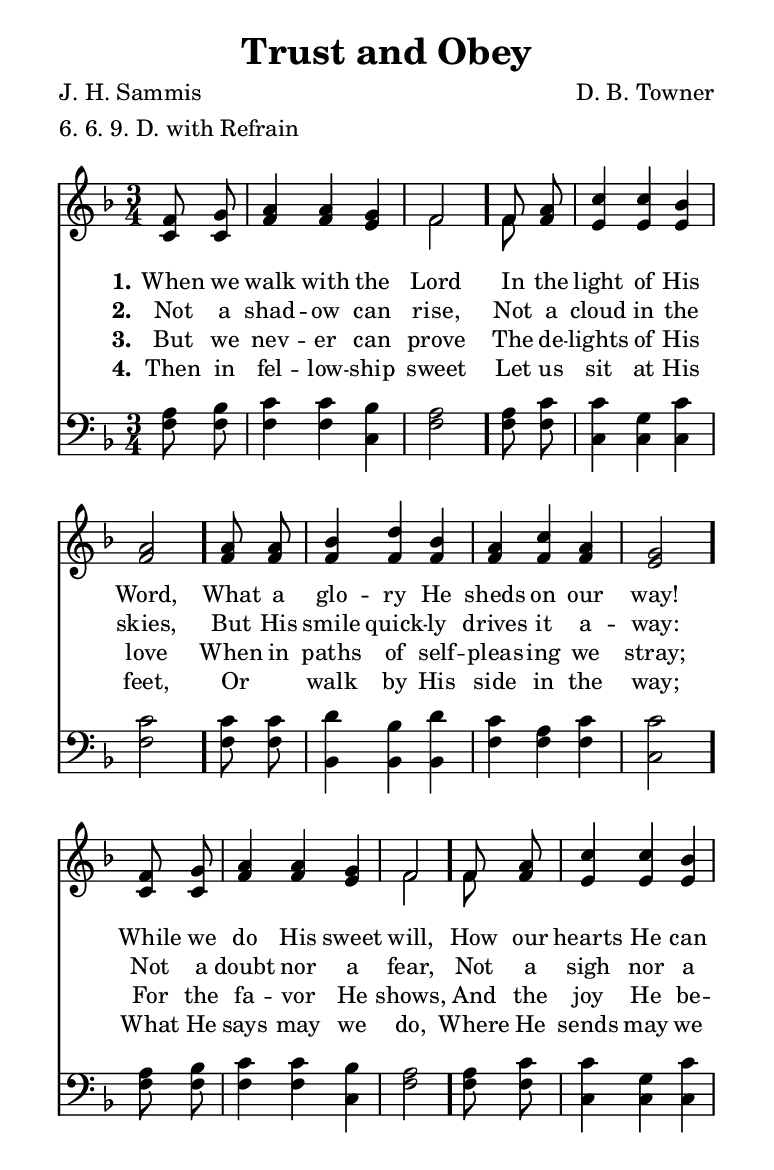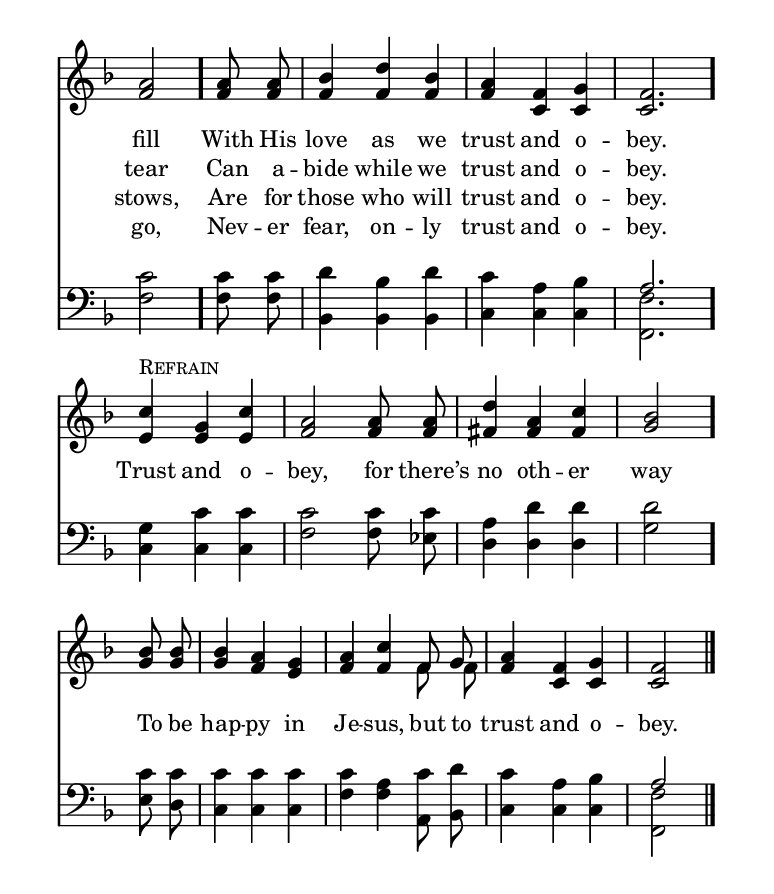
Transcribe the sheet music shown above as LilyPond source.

\include "common/global.ily"
\paper {
  \include "common/paper.ily"
  system-count = #(cond (is-eogsized 5) (#t #f))
}

\header{
  hymnnumber = "201"
  title = "Trust and Obey"
  tunename = ""
  meter = "6. 6. 9. D. with Refrain"
  poet = "J. H. Sammis"
  composer = "D. B. Towner"
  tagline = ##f
}

global = {
  \include "common/overrides.ily"
  \override Staff.TimeSignature.style = #'numbered
  \time 3/4
  \override Score.MetronomeMark.transparent = ##t % hide all fermata changes too
  \tempo 4=90
  \key f \major
  \partial 4
  \autoBeamOff
}

patternA = { c8 c | c4 c c | c2 }

notesSoprano = {
\global
\relative c' {

  \changePitch \patternA { f g | a a g | f }
  \changePitch \patternA { f a | c c bes | a } \eogbreak
  a8 a8 | bes4 d bes | a c a | g2
  \changePitch \patternA { f g | a a g | f } \eogbreak
  \changePitch \patternA { f a | c c bes | a }
  a8 a8 | bes4 d bes | a f g | f2. \eogbreak

  << s^\markup { \small \caps "Refrain" }
  { c'4 g c | a2 } >>
  \changePitch \patternA { a a | d a c | bes } \eogbreak
  bes8 bes | bes4 a g | a c
  \changePitch \patternA { f,8 g | a4 f g | f2 }

  \bar "|."

}
}

notesAlto = {
\global
\relative e' {

  \changePitch \patternA { c c | f f e | f }
  \changePitch \patternA { f f | e e e | f }
  f8 f | f4 f f | f f f | e2
  \changePitch \patternA { c c | f f e | f }
  \changePitch \patternA { f f | e e e | f }
  f8 f | f4 f f | f c c | c2.

  e4 e e | f2
  \changePitch \patternA { f8 f | fis4 fis fis | g }
  g8 g | g4 f e | f f
  \changePitch \patternA { f f | f c c | c }

}
}

notesTenor = {
\global
\relative a {

  \changePitch \patternA { a bes | c c bes | a }
  \changePitch \patternA { a c | c g c | c }
  c8 c d4 bes d | c a c | c2
  \changePitch \patternA { a bes | c c bes | a }
  \changePitch \patternA { a c | c g c | c }
  c8 c | d4 bes d | c a bes | a2.

  g4 c c | c2
  \changePitch \patternA { c c | a d d | d }
  c8 c | c4 c c | c a
  \changePitch \patternA { c d | c a bes | a }

}
}

notesBass = {
\global
\relative f {

  \changePitch \patternA { f f | f f c | f }
  \changePitch \patternA { f f | c c c | f }
  f8 f | bes,4 bes bes | f' f f | c2
  \changePitch \patternA { f f | f f c | f }
  \changePitch \patternA { f f | c c c | f }
  f8 f | bes,4 bes bes | c c c | << f2. f, >>

  c'4 c c | f2
  \changePitch \patternA { f ees | d d d | g }
  e8 d | c4 c c | f4 f
  a,8 bes | c4 c c | << f2 f, >>

}
}

Refrain = \lyricmode {

Trust and o -- bey, for there’s no oth -- er way \bar "."
To be hap -- py in Je -- sus, but to trust and o -- bey. \bar "."

}

wordsA = \lyricmode {
\set stanza = "1."

When we walk with the Lord \bar "."
In the light of His Word, \bar "."
What a glo -- ry He sheds on our way! \bar "."
While we do His sweet will, \bar "."
How our hearts He can fill \bar "."
With His love as we trust and o -- bey. \bar "."

}

wordsB = \lyricmode {
\set stanza = "2."

Not a shad -- ow can rise,
Not a cloud in the skies,
But His smile quick -- ly drives it a -- way:
Not a doubt nor a fear,
Not a sigh nor a tear
Can a -- bide while we trust and o -- bey.

\Refrain

}

wordsC = \lyricmode {
\set stanza = "3."

But we nev -- er can prove
The de -- lights of His love
When in paths of self -- pleas -- ing we stray;
For the fa -- vor He shows,
And the joy He be -- stows,
Are for those who will trust and o -- bey.

}

wordsD = \lyricmode {
\set stanza = "4."

Then in fel -- low -- ship sweet
Let us sit at His feet,
Or _ walk by His side in the way;
What He says may we do,
Where He sends may we go,
Nev -- er fear, on -- ly trust and o -- bey.

}

\score {
  \context ChoirStaff <<
    \context Staff = upper <<
      \set Staff.autoBeaming = ##f
      \set ChoirStaff.systemStartDelimiter = #'SystemStartBar
      \set ChoirStaff.printPartCombineTexts = ##f
      \partcombine #'(2 . 9) \notesSoprano \notesAlto
      \context NullVoice = sopranos { \voiceOne << \notesSoprano >> }
      \context Lyrics = one   \lyricsto sopranos \wordsA
      \context Lyrics = two   \lyricsto sopranos \wordsB
      \context Lyrics = three \lyricsto sopranos \wordsC
      \context Lyrics = four  \lyricsto sopranos \wordsD
    >>
    \context Staff = men <<
      \set Staff.autoBeaming = ##f
      \clef bass
      \set ChoirStaff.printPartCombineTexts = ##f
      \partcombine #'(2 . 9) \notesTenor \notesBass
    >>
  >>
  \layout {
    \include "common/layout.ily"
  }
  \midi{
    \include "common/midi.ily"
  }
}

\version "2.19.49"  % necessary for upgrading to future LilyPond versions.

% vi:set et ts=2 sw=2 ai nocindent syntax=lilypond:
